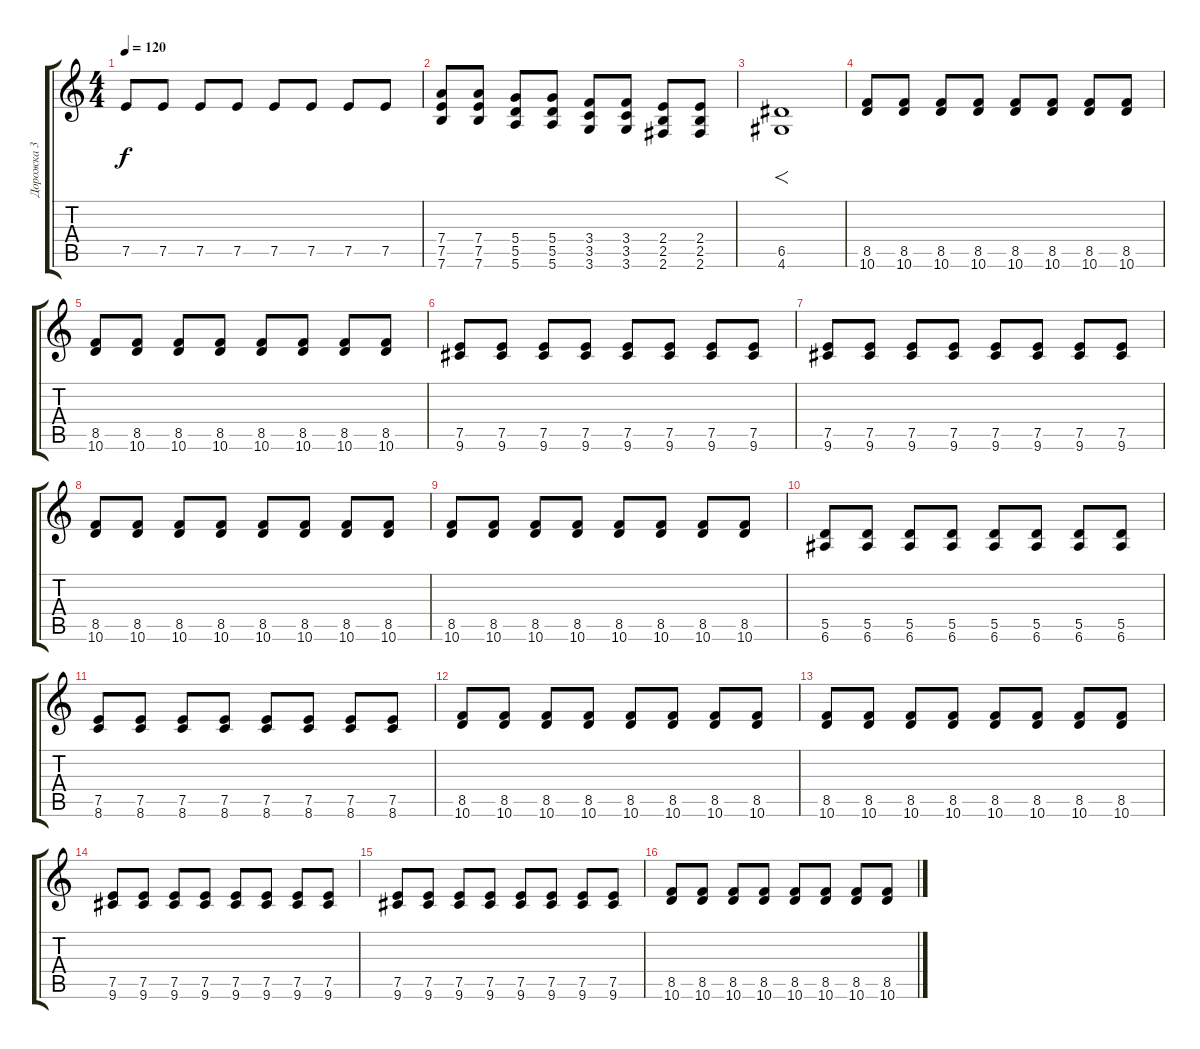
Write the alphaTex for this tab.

\track ("Дорожка 3" "Дорожка 3") {instrument distortionguitar}
\staff {score tabs}
\tuning (E4 B3 G3 D3 A2 E2) {hide}
\ts (4 4)
\tempo 120
\clef g2
\ks c
7.5.8{dy f} 7.5.8 7.5.8 7.5.8 7.5.8 7.5.8 7.5.8 7.5.8 |
(7.4 7.5 7.6).8 (7.4 7.5 7.6).8 (5.4 5.5 5.6).8 (5.4 5.5 5.6).8 (3.4 3.5 3.6).8 (3.4 3.5 3.6).8 (2.4 2.5 2.6).8 (2.4 2.5 2.6).8 |
(6.5 4.6).1{f} |
(8.5 10.6).8 (8.5 10.6).8 (8.5 10.6).8 (8.5 10.6).8 (8.5 10.6).8 (8.5 10.6).8 (8.5 10.6).8 (8.5 10.6).8 |
(8.5 10.6).8 (8.5 10.6).8 (8.5 10.6).8 (8.5 10.6).8 (8.5 10.6).8 (8.5 10.6).8 (8.5 10.6).8 (8.5 10.6).8 |
(7.5 9.6).8 (7.5 9.6).8 (7.5 9.6).8 (7.5 9.6).8 (7.5 9.6).8 (7.5 9.6).8 (7.5 9.6).8 (7.5 9.6).8 |
(7.5 9.6).8 (7.5 9.6).8 (7.5 9.6).8 (7.5 9.6).8 (7.5 9.6).8 (7.5 9.6).8 (7.5 9.6).8 (7.5 9.6).8 |
(8.5 10.6).8 (8.5 10.6).8 (8.5 10.6).8 (8.5 10.6).8 (8.5 10.6).8 (8.5 10.6).8 (8.5 10.6).8 (8.5 10.6).8 |
(8.5 10.6).8 (8.5 10.6).8 (8.5 10.6).8 (8.5 10.6).8 (8.5 10.6).8 (8.5 10.6).8 (8.5 10.6).8 (8.5 10.6).8 |
(5.5 6.6).8 (5.5 6.6).8 (5.5 6.6).8 (5.5 6.6).8 (5.5 6.6).8 (5.5 6.6).8 (5.5 6.6).8 (5.5 6.6).8 |
(7.5 8.6).8 (7.5 8.6).8 (7.5 8.6).8 (7.5 8.6).8 (7.5 8.6).8 (7.5 8.6).8 (7.5 8.6).8 (7.5 8.6).8 |
(8.5 10.6).8 (8.5 10.6).8 (8.5 10.6).8 (8.5 10.6).8 (8.5 10.6).8 (8.5 10.6).8 (8.5 10.6).8 (8.5 10.6).8 |
(8.5 10.6).8 (8.5 10.6).8 (8.5 10.6).8 (8.5 10.6).8 (8.5 10.6).8 (8.5 10.6).8 (8.5 10.6).8 (8.5 10.6).8 |
(7.5 9.6).8 (7.5 9.6).8 (7.5 9.6).8 (7.5 9.6).8 (7.5 9.6).8 (7.5 9.6).8 (7.5 9.6).8 (7.5 9.6).8 |
(7.5 9.6).8 (7.5 9.6).8 (7.5 9.6).8 (7.5 9.6).8 (7.5 9.6).8 (7.5 9.6).8 (7.5 9.6).8 (7.5 9.6).8 |
(8.5 10.6).8 (8.5 10.6).8 (8.5 10.6).8 (8.5 10.6).8 (8.5 10.6).8 (8.5 10.6).8 (8.5 10.6).8 (8.5 10.6).8
